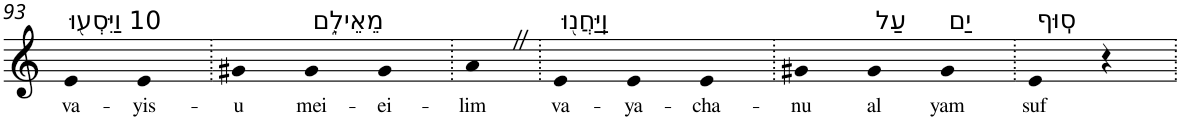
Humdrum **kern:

**kern	**text
*part1	*part1
*staff1	*staff1
*I"Piano	*
*I'Pno	*
!!LO:PB:g=z
*clefG2	*
*k[]	*
=93	=93
!LO:TX:a:t=10 וַיִּסְע֖וּ	!
!	!LO:LY:b
4e	va-
!	!LO:LY:b
4e	-yis-
=94.	=94.
!	!LO:LY:b
4g#X	-u
!LO:TX:a:t=מֵאֵילִ֑ם	!
!	!LO:LY:b
4g#	mei-
!	!LO:LY:b
4g#	-ei-
=95.	=95.
!	!LO:LY:b
4aZ	-lim
=96.	=96.
!LO:TX:a:t=וַֽיַּחֲנ֖וּ	!
!	!LO:LY:b
4e	va-
!	!LO:LY:b
4e	-ya-
!	!LO:LY:b
4e	-cha-
=97.	=97.
!	!LO:LY:b
4g#X	-nu
!LO:TX:a:t=עַל	!
!	!LO:LY:b
4g#	al
!LO:TX:a:t=יַם	!
!	!LO:LY:b
4g#	yam
=98.	=98.
!LO:TX:a:t=סֽוּף	!
!	!LO:LY:b
4e	suf
4r	.
=.	=.
*-	*-
